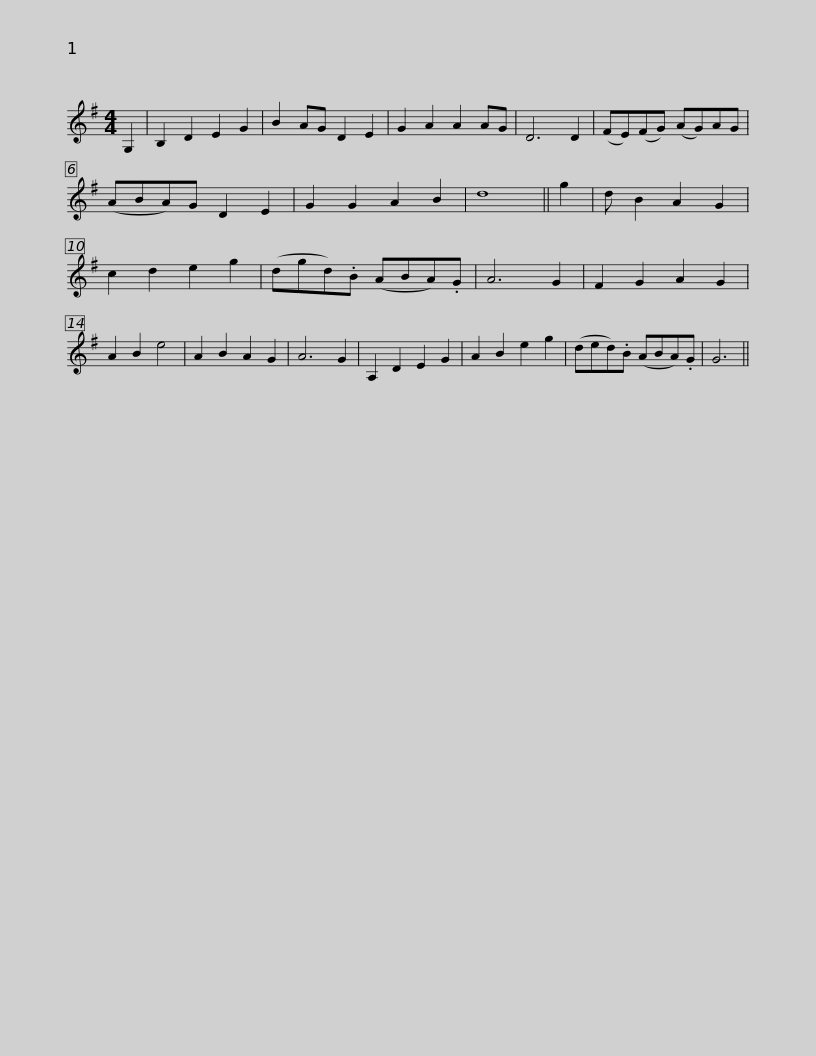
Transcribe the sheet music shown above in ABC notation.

X:1
L:1/8
M:4/4
I:linebreak $
K:G
V:1 treble
V:1
 G,2 | B,2 D2 E2 G2 | B2 AG D2 E2 | G2 A2 A2 AG | D6 D2 | %5
 (FE)(FG) (AG)AG | (ABA)G D2 E2 | G2 G2 A2 B2 | d8 || g2 |$ %10
 d B2 A2 G2 | c2 d2 e2 g2 | (dgd).B (ABA).G | A6 G2 | F2 G2 A2 G2 | %15
 A2 B2 e4 | A2 B2 A2 G2 | A6 G2 | A,2 D2 E2 G2 | A2 B2 e2 g2 |$ %20
 (ded).B (ABA).G | G6 || %22
